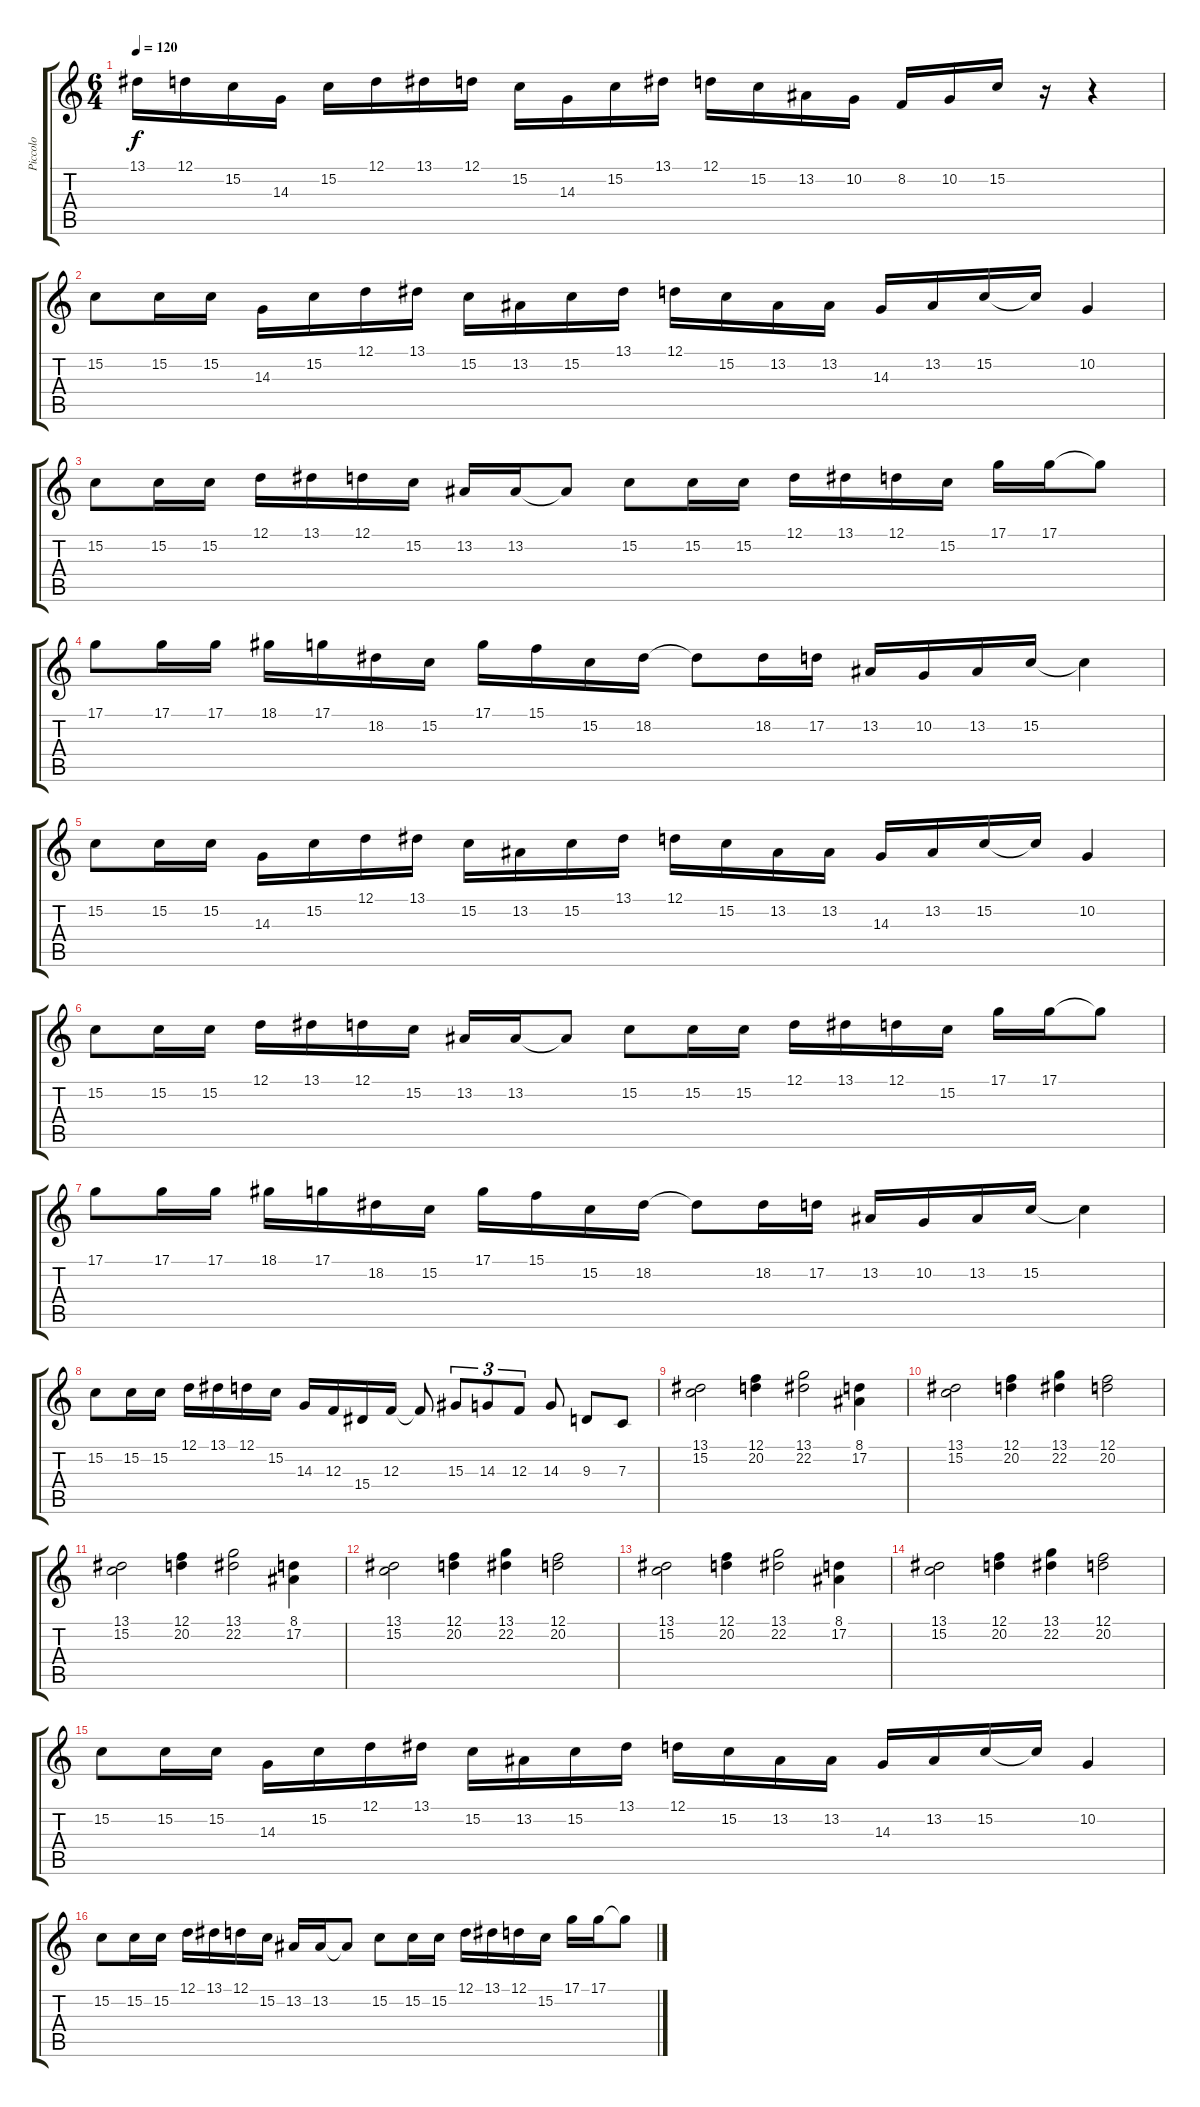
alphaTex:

\track ("Piccolo" "Piccolo") {instrument flute}
\staff {score tabs}
\tuning (D4 A3 F3 C3 G2 D2) {hide}
\ts (6 4)
\tempo 120
\clef g2
\ks c
13.1.16{dy f instrument flute} 12.1.16 15.2.16 14.3.16 15.2.16 12.1.16 13.1.16 12.1.16 15.2.16 14.3.16 15.2.16 13.1.16 12.1.16 15.2.16 13.2.16 10.2.16 8.2.16 10.2.16 15.2.16 r.16 r.4 |
15.2.8 15.2.16 15.2.16 14.3.16 15.2.16 12.1.16 13.1.16 15.2.16 13.2.16 15.2.16 13.1.16 12.1.16 15.2.16 13.2.16 13.2.16 14.3.16 13.2.16 15.2.16 15.2{t}.16 10.2.4 |
15.2.8 15.2.16 15.2.16 12.1.16 13.1.16 12.1.16 15.2.16 13.2.16 13.2.16 13.2{t}.8 15.2.8 15.2.16 15.2.16 12.1.16 13.1.16 12.1.16 15.2.16 17.1.16 17.1.16 17.1{t}.8 |
17.1.8 17.1.16 17.1.16 18.1.16 17.1.16 18.2.16 15.2.16 17.1.16 15.1.16 15.2.16 18.2.16 18.2{t}.8 18.2.16 17.2.16 13.2.16 10.2.16 13.2.16 15.2.16 15.2{t}.4 |
15.2.8 15.2.16 15.2.16 14.3.16 15.2.16 12.1.16 13.1.16 15.2.16 13.2.16 15.2.16 13.1.16 12.1.16 15.2.16 13.2.16 13.2.16 14.3.16 13.2.16 15.2.16 15.2{t}.16 10.2.4 |
15.2.8 15.2.16 15.2.16 12.1.16 13.1.16 12.1.16 15.2.16 13.2.16 13.2.16 13.2{t}.8 15.2.8 15.2.16 15.2.16 12.1.16 13.1.16 12.1.16 15.2.16 17.1.16 17.1.16 17.1{t}.8 |
17.1.8 17.1.16 17.1.16 18.1.16 17.1.16 18.2.16 15.2.16 17.1.16 15.1.16 15.2.16 18.2.16 18.2{t}.8 18.2.16 17.2.16 13.2.16 10.2.16 13.2.16 15.2.16 15.2{t}.4 |
15.2.8 15.2.16 15.2.16 12.1.16 13.1.16 12.1.16 15.2.16 14.3.16 12.3.16 15.4.16 12.3.16 12.3{t}.8 15.3.8{tu (3 2)} 14.3.8{tu (3 2)} 12.3.8{tu (3 2)} 14.3.8 9.3.8 7.3.8 |
(13.1 15.2).2 (12.1 20.2).4 (13.1 22.2).2 (8.1 17.2).4 |
(13.1 15.2).2 (12.1 20.2).4 (13.1 22.2).4 (12.1 20.2).2 |
(13.1 15.2).2 (12.1 20.2).4 (13.1 22.2).2 (8.1 17.2).4 |
(13.1 15.2).2 (12.1 20.2).4 (13.1 22.2).4 (12.1 20.2).2 |
(13.1 15.2).2 (12.1 20.2).4 (13.1 22.2).2 (8.1 17.2).4 |
(13.1 15.2).2 (12.1 20.2).4 (13.1 22.2).4 (12.1 20.2).2 |
15.2.8 15.2.16 15.2.16 14.3.16 15.2.16 12.1.16 13.1.16 15.2.16 13.2.16 15.2.16 13.1.16 12.1.16 15.2.16 13.2.16 13.2.16 14.3.16 13.2.16 15.2.16 15.2{t}.16 10.2.4 |
15.2.8 15.2.16 15.2.16 12.1.16 13.1.16 12.1.16 15.2.16 13.2.16 13.2.16 13.2{t}.8 15.2.8 15.2.16 15.2.16 12.1.16 13.1.16 12.1.16 15.2.16 17.1.16 17.1.16 17.1{t}.8
